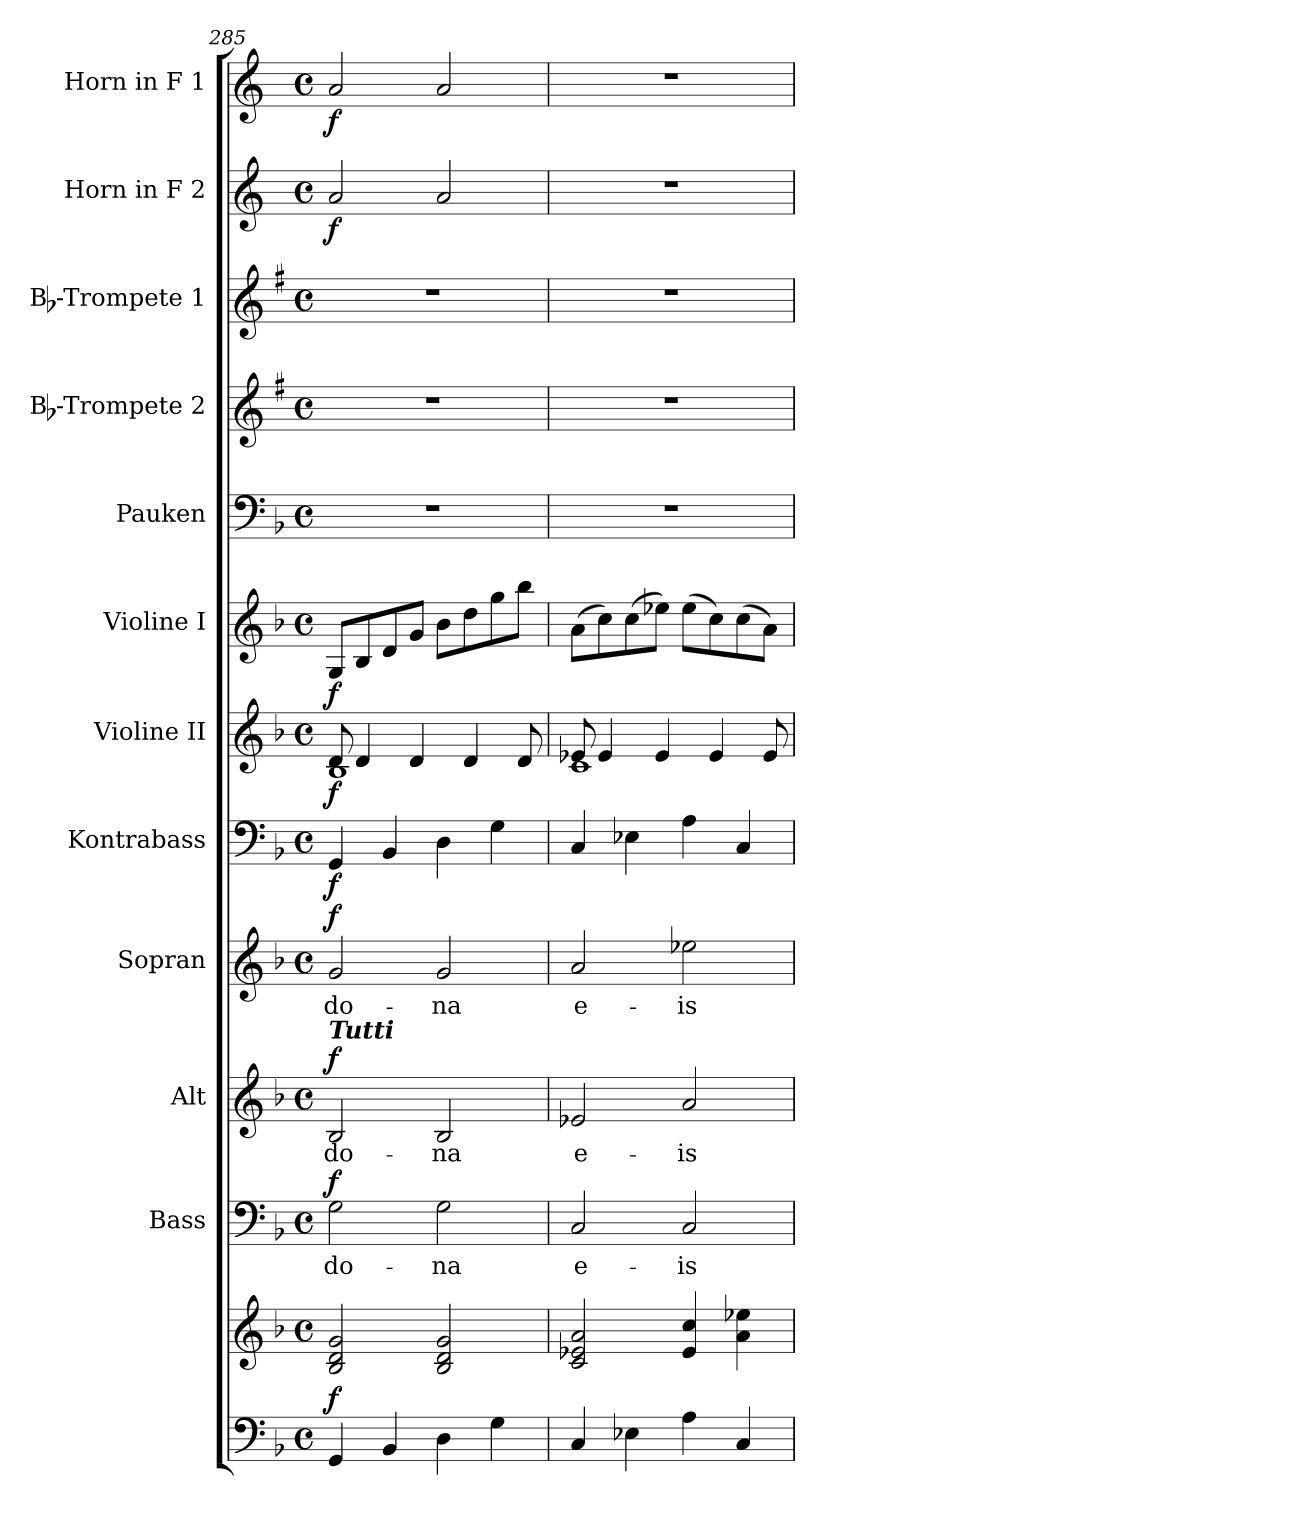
**kern	**kern	**dynam	**kern	**text	**dynam	**kern	**text	**dynam	**kern	**text	**dynam	**kern	**dynam	**kern	**dynam	**kern	**dynam	**kern	**kern	**kern	**kern	**dynam	**kern	**dynam
*part12	*part12	*part12	*part11	*part11	*part11	*part10	*part10	*part10	*part9	*part9	*part9	*part8	*part8	*part7	*part7	*part6	*part6	*part5	*part4	*part3	*part2	*part2	*part1	*part1
*staff13	*staff12	*staff12/13	*staff11	*staff11	*staff11	*staff10	*staff10	*staff10	*staff9	*staff9	*staff9	*staff8	*staff8	*staff7	*staff7	*staff6	*staff6	*staff5	*staff4	*staff3	*staff2	*staff2	*staff1	*staff1
*	*	*	*I"Bass	*	*	*I"Alt	*	*	*I"Sopran	*	*	*I"Kontrabass	*	*I"Violine II	*	*I"Violine I	*	*I"Pauken	*I"Bb-Trompete 2	*I"Bb-Trompete 1	*I"Horn in F 2	*	*I"Horn in F 1	*
*	*	*	*I'B.	*	*	*I'A.	*	*	*I'S.	*	*	*I'Kb.	*	*I'Vl. II	*	*I'Vl. I	*	*I'Pk.	*I'Bb Trp. 2	*I'Bb Trp. 1	*	*	*	*
!!LO:PB:g=z
*clefF4	*clefG2	*	*clefF4	*	*	*clefG2	*	*	*clefG2	*	*	*clefF4	*	*clefG2	*	*clefG2	*	*clefF4	*clefG2	*clefG2	*clefG2	*	*clefG2	*
*	*	*	*	*	*	*	*	*	*	*	*	*ITrd7c12	*	*	*	*	*	*	*ITrd1c2	*ITrd1c2	*ITrd4c7	*	*ITrd4c7	*
*k[b-]	*k[b-]	*	*k[b-]	*	*	*k[b-]	*	*	*k[b-]	*	*	*k[b-]	*	*k[b-]	*	*k[b-]	*	*k[b-]	*k[b-]	*k[b-]	*k[b-]	*	*k[b-]	*
*F:	*F:	*	*F:	*	*	*F:	*	*	*F:	*	*	*F:	*	*F:	*	*F:	*	*F:	*F:	*F:	*F:	*	*F:	*
*M4/4	*M4/4	*	*M4/4	*	*	*M4/4	*	*	*M4/4	*	*	*M4/4	*	*M4/4	*	*M4/4	*	*M4/4	*M4/4	*M4/4	*M4/4	*	*M4/4	*
*met(c)	*met(c)	*	*met(c)	*	*	*met(c)	*	*	*met(c)	*	*	*met(c)	*	*met(c)	*	*met(c)	*	*met(c)	*met(c)	*met(c)	*met(c)	*	*met(c)	*
=285	=285	=285	=285	=285	=285	=285	=285	=285	=285	=285	=285	=285	=285	=285	=285	=285	=285	=285	=285	=285	=285	=285	=285	=285
!	!	!	!	!	!	!LO:TX:a:Bi:t=Tutti	!	!	!	!	!	!	!	!	!	!	!	!	!	!	!	!	!	!
!	!	!LO:DY:a=2	!	!LO:LY:b	!LO:DY:a	!	!LO:LY:b	!LO:DY:a	!	!LO:LY:b	!LO:DY:a	!	!LO:DY:b	!	!LO:DY:b	!	!LO:DY:b	!	!	!	!	!LO:DY:b	!	!LO:DY:b
*	*	*	*	*	*	*	*	*	*	*	*	*	*	*^	*	*	*	*	*	*	*	*	*	*
4GG/	2B-/ 2d/ 2g/	f	2G\	do-	f	2B-/	do-	f	2g/	do-	f	4GGG/	f	8d/	1B-	f	8G/L	f	1r	1r	1r	2d/	f	2d/	f
.	.	.	.	.	.	.	.	.	.	.	.	.	.	4d/	.	.	8B-/	.	.	.	.	.	.	.	.
4BB-/	.	.	.	.	.	.	.	.	.	.	.	4BBB-/	.	.	.	.	8d/	.	.	.	.	.	.	.	.
.	.	.	.	.	.	.	.	.	.	.	.	.	.	4d/	.	.	8g/J	.	.	.	.	.	.	.	.
!	!	!	!	!LO:LY:b	!	!	!LO:LY:b	!	!	!LO:LY:b	!	!	!	!	!	!	!	!	!	!	!	!	!	!	!
4D\	2B-/ 2d/ 2g/	.	2G\	-na	.	2B-/	-na	.	2g/	-na	.	4DD\	.	.	.	.	8b-\L	.	.	.	.	2d/	.	2d/	.
.	.	.	.	.	.	.	.	.	.	.	.	.	.	4d/	.	.	8dd\	.	.	.	.	.	.	.	.
4G\	.	.	.	.	.	.	.	.	.	.	.	4GG\	.	.	.	.	8gg\	.	.	.	.	.	.	.	.
.	.	.	.	.	.	.	.	.	.	.	.	.	.	8d/	.	.	8bb-\J	.	.	.	.	.	.	.	.
=286	=286	=286	=286	=286	=286	=286	=286	=286	=286	=286	=286	=286	=286	=286	=286	=286	=286	=286	=286	=286	=286	=286	=286	=286	=286
!	!	!	!	!LO:LY:b	!	!	!LO:LY:b	!	!	!LO:LY:b	!	!	!	!	!	!	!	!	!	!	!	!	!	!	!
4C/	2c/ 2e-X/ 2a/	.	2C/	e-	.	2e-X/	e-	.	2a/	e-	.	4CC/	.	8e-X/	1c	.	(>8a\L	.	1r	1r	1r	1r	.	1r	.
.	.	.	.	.	.	.	.	.	.	.	.	.	.	4e-/	.	.	8cc\)	.	.	.	.	.	.	.	.
4E-X\	.	.	.	.	.	.	.	.	.	.	.	4EE-X\	.	.	.	.	(>8cc\	.	.	.	.	.	.	.	.
.	.	.	.	.	.	.	.	.	.	.	.	.	.	4e-/	.	.	8ee-X\J)	.	.	.	.	.	.	.	.
!	!	!	!	!LO:LY:b	!	!	!LO:LY:b	!	!	!LO:LY:b	!	!	!	!	!	!	!	!	!	!	!	!	!	!	!
4A\	4e-/ 4cc/	.	2C/	-is	.	2a/	-is	.	2ee-X\	-is	.	4AA\	.	.	.	.	(>8ee-\L	.	.	.	.	.	.	.	.
.	.	.	.	.	.	.	.	.	.	.	.	.	.	4e-/	.	.	8cc\)	.	.	.	.	.	.	.	.
4C/	4a\ 4ee-X\	.	.	.	.	.	.	.	.	.	.	4CC/	.	.	.	.	(>8cc\	.	.	.	.	.	.	.	.
.	.	.	.	.	.	.	.	.	.	.	.	.	.	8e-/	.	.	8a\J)	.	.	.	.	.	.	.	.
*	*	*	*	*	*	*	*	*	*	*	*	*	*	*v	*v	*	*	*	*	*	*	*	*	*	*
=	=	=	=	=	=	=	=	=	=	=	=	=	=	=	=	=	=	=	=	=	=	=	=	=
*-	*-	*-	*-	*-	*-	*-	*-	*-	*-	*-	*-	*-	*-	*-	*-	*-	*-	*-	*-	*-	*-	*-	*-	*-
